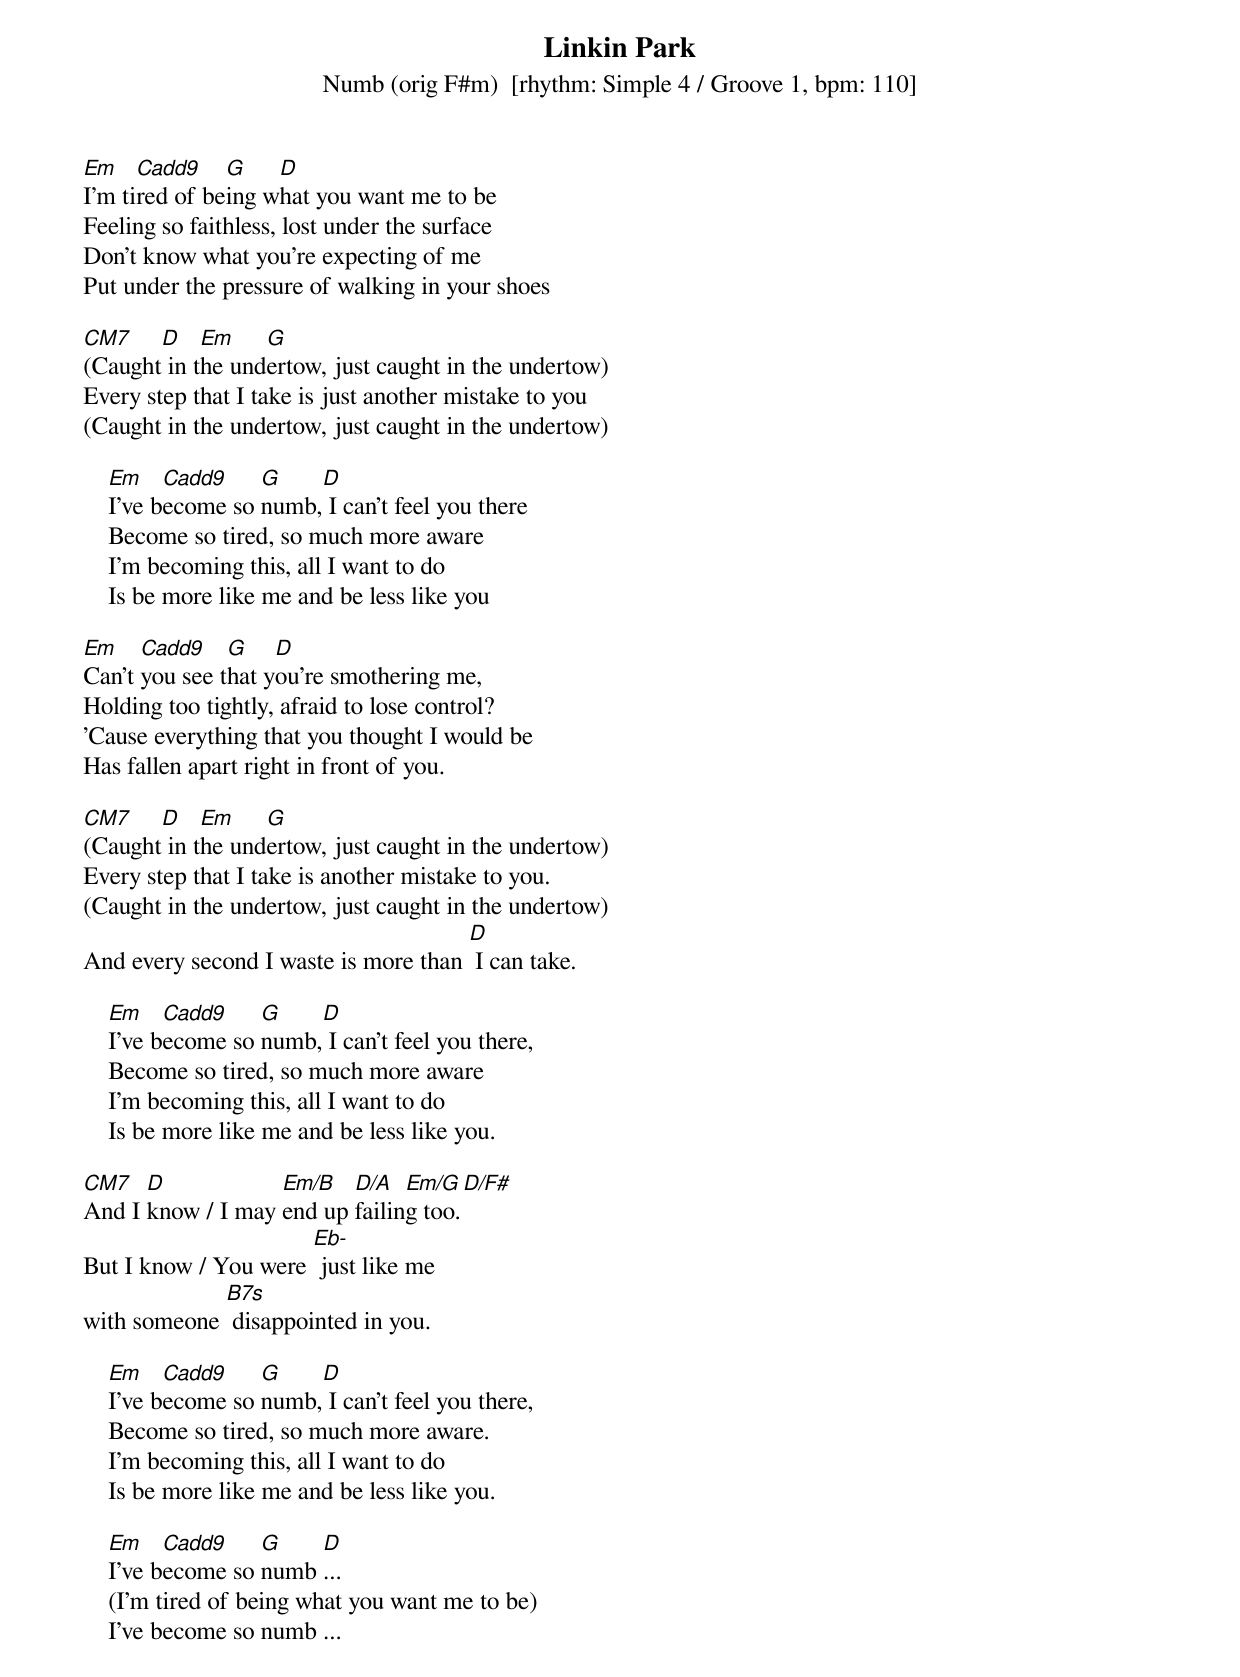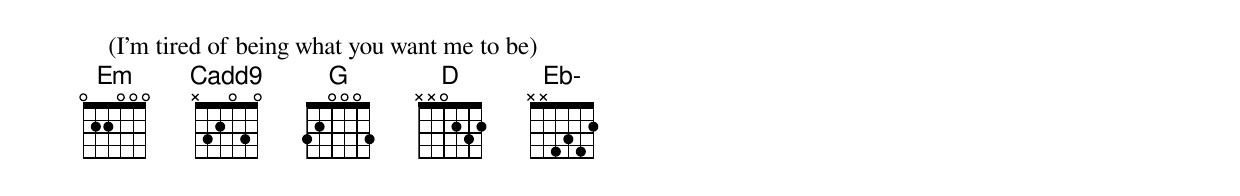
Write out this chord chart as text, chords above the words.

Linkin Park
Numb (orig F#m)  [rhythm: Simple 4 / Groove 1, bpm: 110]

Em    Cadd9    G    D
I'm tired of being what you want me to be
Feeling so faithless, lost under the surface
Don't know what you're expecting of me
Put under the pressure of walking in your shoes

CM7    D    Em    G
(Caught in the undertow, just caught in the undertow)
Every step that I take is just another mistake to you
(Caught in the undertow, just caught in the undertow)

    Em    Cadd9    G    D
    I've become so numb, I can't feel you there
    Become so tired, so much more aware
    I'm becoming this, all I want to do
    Is be more like me and be less like you

Em    Cadd9    G    D
Can't you see that you're smothering me,
Holding too tightly, afraid to lose control?
'Cause everything that you thought I would be
Has fallen apart right in front of you.

CM7    D    Em    G
(Caught in the undertow, just caught in the undertow)
Every step that I take is another mistake to you.
(Caught in the undertow, just caught in the undertow)
And every second I waste is more than [D] I can take.

    Em    Cadd9    G    D
    I've become so numb, I can't feel you there,
    Become so tired, so much more aware
    I'm becoming this, all I want to do
    Is be more like me and be less like you.

CM7   D            Em/B   D/A   Em/G   D/F#
And I know / I may end up failing too.
But I know / You were [Eb-] just like me
with someone [B7s] disappointed in you.

    Em    Cadd9    G    D
    I've become so numb, I can't feel you there,
    Become so tired, so much more aware.
    I'm becoming this, all I want to do
    Is be more like me and be less like you.

    Em    Cadd9    G    D
    I've become so numb ...
    (I'm tired of being what you want me to be)
    I've become so numb ...
    (I'm tired of being what you want me to be)
